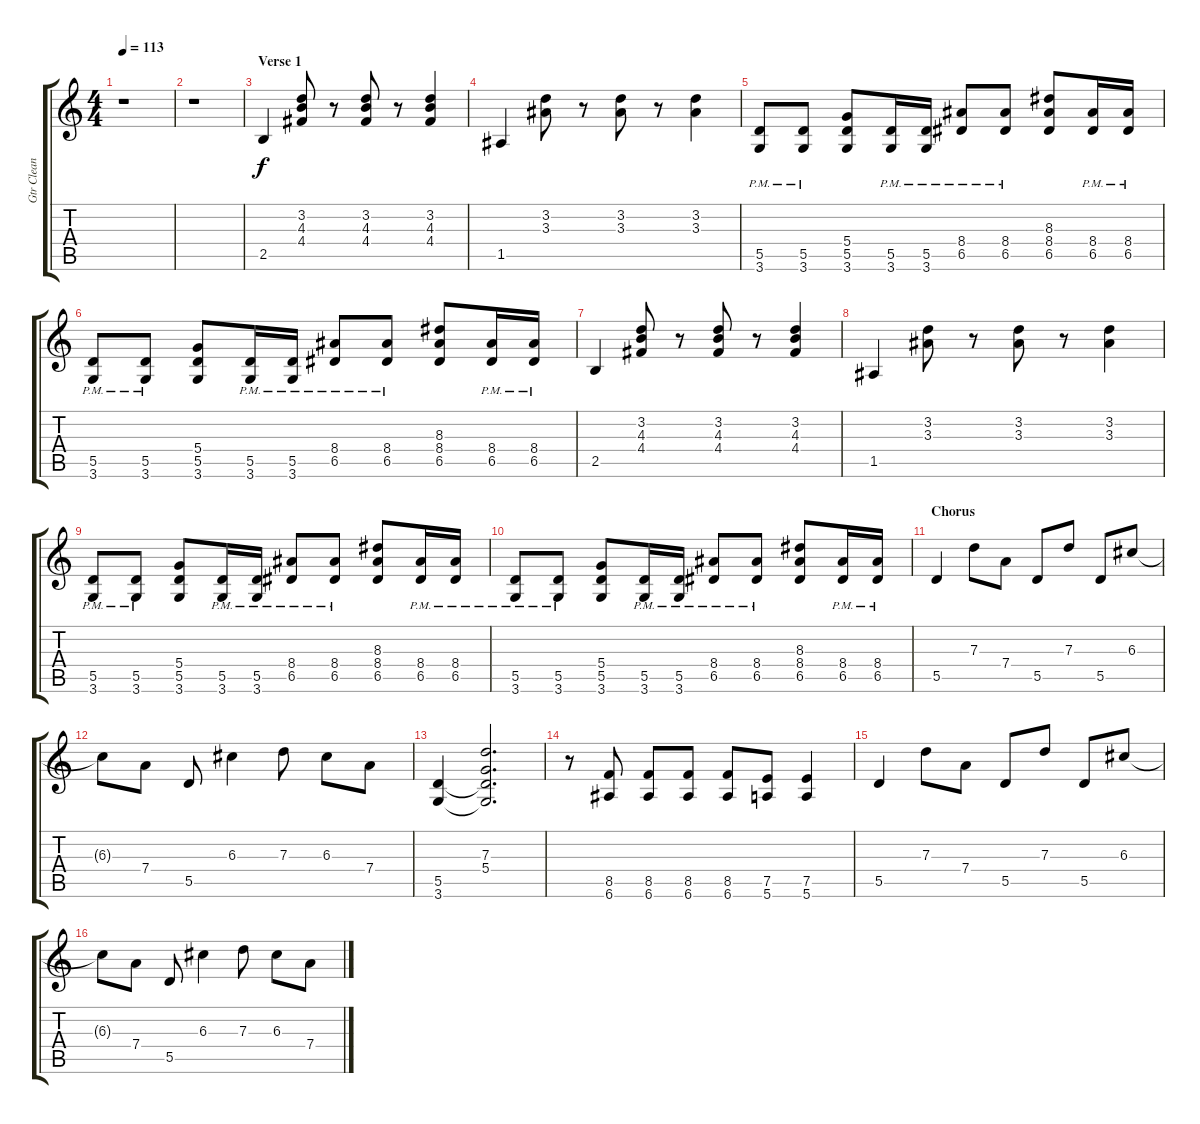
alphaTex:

\track ("Gtr Clean" "Gtr Clean") {instrument electricguitarclean}
\staff {score tabs}
\tuning (E4 B3 G3 D3 A2 E2) {hide}
\ts (4 4)
\tempo 113
\clef g2
\ks c
r.1{dy f} |
r.1 |
\section ("" "Verse 1")
2.5.4 (3.2 4.3 4.4).8 r.8 (3.2 4.3 4.4).8 r.8 (3.2 4.3 4.4).4 |
1.5.4 (3.2 3.3).8 r.8 (3.2 3.3).8 r.8 (3.2 3.3).4 |
(5.5{pm} 3.6{pm}).8 (5.5{pm} 3.6{pm}).8 (5.4 5.5 3.6).8 (5.5{pm} 3.6{pm}).16 (5.5{pm} 3.6{pm}).16 (8.4{pm} 6.5{pm}).8 (8.4{pm} 6.5{pm}).8 (8.3 8.4 6.5).8 (8.4{pm} 6.5{pm}).16 (8.4{pm} 6.5{pm}).16 |
(5.5{pm} 3.6{pm}).8 (5.5{pm} 3.6{pm}).8 (5.4 5.5 3.6).8 (5.5{pm} 3.6{pm}).16 (5.5{pm} 3.6{pm}).16 (8.4{pm} 6.5{pm}).8 (8.4{pm} 6.5{pm}).8 (8.3 8.4 6.5).8 (8.4{pm} 6.5{pm}).16 (8.4{pm} 6.5{pm}).16 |
2.5.4 (3.2 4.3 4.4).8 r.8 (3.2 4.3 4.4).8 r.8 (3.2 4.3 4.4).4 |
1.5.4 (3.2 3.3).8 r.8 (3.2 3.3).8 r.8 (3.2 3.3).4 |
(5.5{pm} 3.6{pm}).8 (5.5{pm} 3.6{pm}).8 (5.4 5.5 3.6).8 (5.5{pm} 3.6{pm}).16 (5.5{pm} 3.6{pm}).16 (8.4{pm} 6.5{pm}).8 (8.4{pm} 6.5{pm}).8 (8.3 8.4 6.5).8 (8.4{pm} 6.5{pm}).16 (8.4{pm} 6.5{pm}).16 |
(5.5{pm} 3.6{pm}).8 (5.5{pm} 3.6{pm}).8 (5.4 5.5 3.6).8 (5.5{pm} 3.6{pm}).16 (5.5{pm} 3.6{pm}).16 (8.4{pm} 6.5{pm}).8 (8.4{pm} 6.5{pm}).8 (8.3 8.4 6.5).8 (8.4{pm} 6.5{pm}).16 (8.4{pm} 6.5{pm}).16 |
\section ("" "Chorus")
5.5.4 7.3.8 7.4.8 5.5.8 7.3.8 5.5.8 6.3.8 |
6.3{t}.8 7.4.8 5.5.8 6.3.4 7.3.8 6.3.8 7.4.8 |
(5.5 3.6).4 (7.3 5.4 5.5{t} 3.6{t}).2{d} |
r.8 (8.5 6.6).8 (8.5 6.6).8 (8.5 6.6).8 (8.5 6.6).8 (7.5 5.6).8 (7.5 5.6).4 |
5.5.4 7.3.8 7.4.8 5.5.8 7.3.8 5.5.8 6.3.8 |
6.3{t}.8 7.4.8 5.5.8 6.3.4 7.3.8 6.3.8 7.4.8
